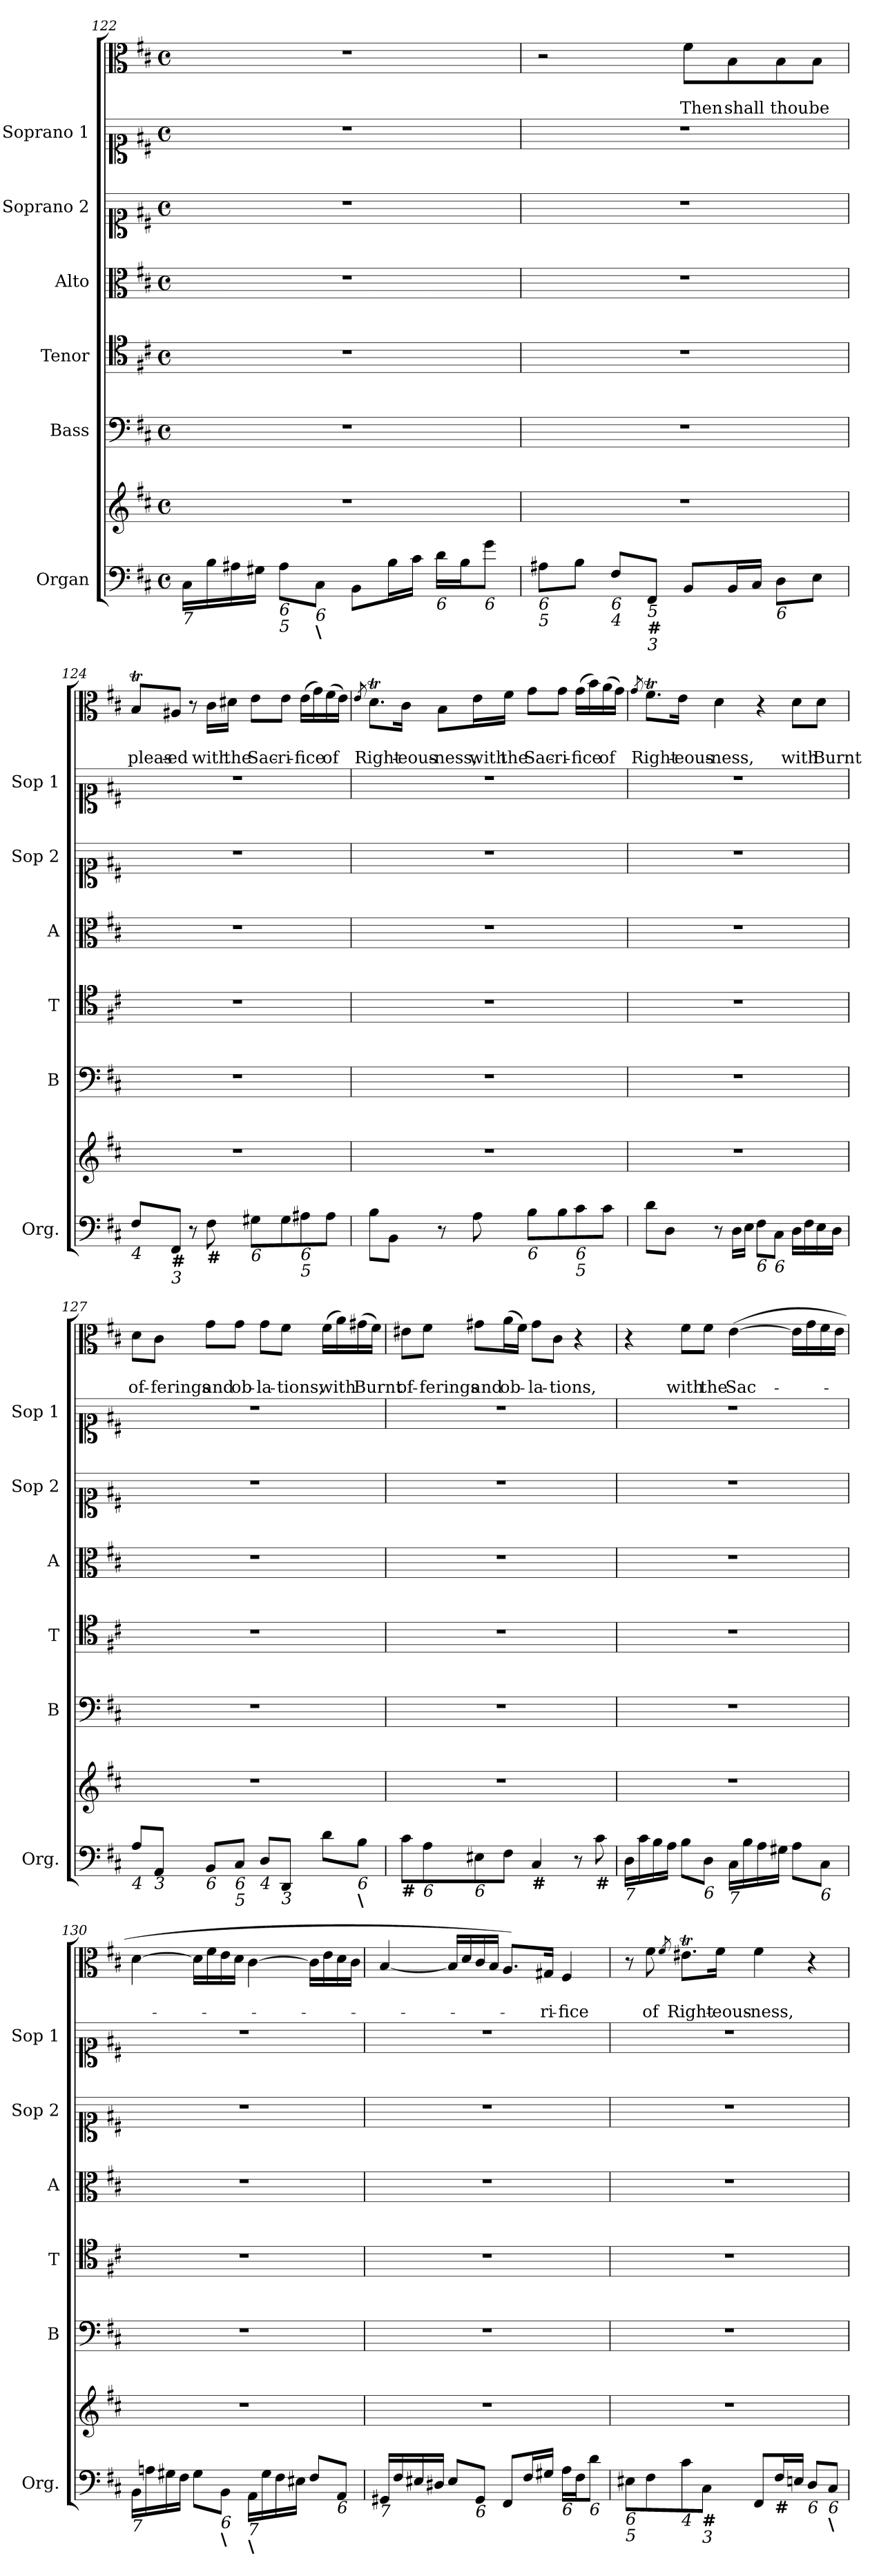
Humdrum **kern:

**kern	**kern	**kern	**kern	**kern	**kern	**kern	**kern	**text	**text
*part7	*part7	*part6	*part5	*part4	*part3	*part2	*part1	*part1	*part1
*staff8	*staff7	*staff6	*staff5	*staff4	*staff3	*staff2	*staff1	*staff1	*staff1
*I"Organ	*	*I"Bass	*I"Tenor	*I"Alto	*I"Soprano 2	*I"Soprano 1	*	*	*
*I'Org.	*	*I'B	*I'T	*I'A	*I'Sop 2	*I'Sop 1	*	*	*
*clefF4	*clefG2	*clefF4	*clefC4	*clefC3	*clefC1	*clefC1	*clefC3	*	*
*k[f#c#]	*k[f#c#]	*k[f#c#]	*k[f#c#]	*k[f#c#]	*k[f#c#]	*k[f#c#]	*k[f#c#]	*	*
*b:	*b:	*b:	*b:	*b:	*b:	*b:	*b:	*	*
*M4/4	*M4/4	*M4/4	*M4/4	*M4/4	*M4/4	*M4/4	*M4/4	*	*
*met(c)	*met(c)	*met(c)	*met(c)	*met(c)	*met(c)	*met(c)	*met(c)	*	*
=122	=122	=122	=122	=122	=122	=122	=122	=122	=122
!LO:TX:b:i:t=7	!	!	!	!	!	!	!	!	!
16C#\LL	1r	1r	1r	1r	1r	1r	1r	.	.
16B\	.	.	.	.	.	.	.	.	.
16A#X\	.	.	.	.	.	.	.	.	.
16G#X\JJ	.	.	.	.	.	.	.	.	.
!LO:TX:b:i:t=6	!	!	!	!	!	!	!	!	!
!LO:TX:b:i:t=5	!	!	!	!	!	!	!	!	!
8A#\L	.	.	.	.	.	.	.	.	.
!LO:TX:b:i:t=6	!	!	!	!	!	!	!	!	!
!LO:TX:b:B:t=\	!	!	!	!	!	!	!	!	!
8C#\J	.	.	.	.	.	.	.	.	.
8BB\L	.	.	.	.	.	.	.	.	.
16B\L	.	.	.	.	.	.	.	.	.
16c#\JJ	.	.	.	.	.	.	.	.	.
!LO:TX:b:i:t=6	!	!	!	!	!	!	!	!	!
16d\LL	.	.	.	.	.	.	.	.	.
16B\J	.	.	.	.	.	.	.	.	.
!LO:TX:b:i:t=6	!	!	!	!	!	!	!	!	!
8g\J	.	.	.	.	.	.	.	.	.
=123	=123	=123	=123	=123	=123	=123	=123	=123	=123
!LO:TX:b:i:t=6	!	!	!	!	!	!	!	!	!
!LO:TX:b:i:t=5	!	!	!	!	!	!	!	!	!
8A#X\L	1r	1r	1r	1r	1r	1r	2r	.	.
8B\J	.	.	.	.	.	.	.	.	.
!LO:TX:b:i:t=6\n4	!	!	!	!	!	!	!	!	!
8F#\L	.	.	.	.	.	.	.	.	.
!LO:TX:b:i:t=5	!	!	!	!	!	!	!	!	!
!LO:TX:b:B:t=#	!	!	!	!	!	!	!	!	!
!LO:TX:b:i:t=3	!	!	!	!	!	!	!	!	!
8FF#/J	.	.	.	.	.	.	.	.	.
!	!	!	!	!	!	!	!	!	!LO:LY:b
8BB/L	.	.	.	.	.	.	8f#\L	.	Then
!	!	!	!	!	!	!	!	!	!LO:LY:b
16BB/L	.	.	.	.	.	.	8B\	.	shall
16C#/JJ	.	.	.	.	.	.	.	.	.
!LO:TX:b:i:t=6	!	!	!	!	!	!	!	!	!
!	!	!	!	!	!	!	!	!	!LO:LY:b
8D\L	.	.	.	.	.	.	8B\	.	thou
!	!	!	!	!	!	!	!	!	!LO:LY:b
8E\J	.	.	.	.	.	.	8B\J	.	be
!!LO:LB:g=z
=124	=124	=124	=124	=124	=124	=124	=124	=124	=124
!LO:TX:b:i:t=4	!	!	!	!	!	!	!	!	!
!	!	!	!	!	!	!	!	!	!LO:LY:b
8F#/L	1r	1r	1r	1r	1r	1r	8BT/L	.	pleas-
!LO:TX:b:B:t=#	!	!	!	!	!	!	!	!	!
!LO:TX:b:i:t=3	!	!	!	!	!	!	!	!	!
!	!	!	!	!	!	!	!	!	!LO:LY:b
8FF#/J	.	.	.	.	.	.	8A#X/J	.	-ed
8r	.	.	.	.	.	.	8r	.	.
!LO:TX:b:B:t=#	!	!	!	!	!	!	!	!	!
!	!	!	!	!	!	!	!	!	!LO:LY:b
8F#\	.	.	.	.	.	.	16c#\LL	.	with
!	!	!	!	!	!	!	!	!	!LO:LY:b
.	.	.	.	.	.	.	16d#X\JJ	.	the
!LO:TX:b:i:t=6	!	!	!	!	!	!	!	!	!
!	!	!	!	!	!	!	!	!	!LO:LY:b
8G#X\L	.	.	.	.	.	.	8e\L	.	Sac-
!	!	!	!	!	!	!	!	!	!LO:LY:b
8G#\	.	.	.	.	.	.	8e\J	.	-ri-
!LO:TX:b:i:t=6	!	!	!	!	!	!	!	!	!
!LO:TX:b:i:t=5	!	!	!	!	!	!	!	!	!
!	!	!	!	!	!	!	!	!	!LO:LY:b
8A#X\	.	.	.	.	.	.	(>16e\LL	.	-fice
.	.	.	.	.	.	.	16g\)	.	.
!	!	!	!	!	!	!	!	!	!LO:LY:b
8A#\J	.	.	.	.	.	.	(>16f#\	.	of
.	.	.	.	.	.	.	16e\JJ)	.	.
=125	=125	=125	=125	=125	=125	=125	=125	=125	=125
.	.	.	.	.	.	.	8qe/	.	.
!	!	!	!	!	!	!	!	!	!LO:LY:b
8B\L	1r	1r	1r	1r	1r	1r	8.dT\L	.	Right-
8BB\J	.	.	.	.	.	.	.	.	.
!	!	!	!	!	!	!	!	!	!LO:LY:b
.	.	.	.	.	.	.	16c#\Jk	.	-eous-
!	!	!	!	!	!	!	!	!	!LO:LY:b
8r	.	.	.	.	.	.	8B\L	.	-ness,
!	!	!	!	!	!	!	!	!	!LO:LY:b
8A\	.	.	.	.	.	.	16e\L	.	with
!	!	!	!	!	!	!	!	!	!LO:LY:b
.	.	.	.	.	.	.	16f#\JJ	.	the
!LO:TX:b:i:t=6	!	!	!	!	!	!	!	!	!
!	!	!	!	!	!	!	!	!	!LO:LY:b
8B\L	.	.	.	.	.	.	8g\L	.	Sac-
!	!	!	!	!	!	!	!	!	!LO:LY:b
8B\	.	.	.	.	.	.	8g\J	.	-ri-
!LO:TX:b:i:t=6	!	!	!	!	!	!	!	!	!
!LO:TX:b:i:t=5	!	!	!	!	!	!	!	!	!
!	!	!	!	!	!	!	!	!	!LO:LY:b
8c#\	.	.	.	.	.	.	(>16g\LL	.	-fice
.	.	.	.	.	.	.	16b\)	.	.
!	!	!	!	!	!	!	!	!	!LO:LY:b
8c#\J	.	.	.	.	.	.	(>16a\	.	of
.	.	.	.	.	.	.	16g\JJ)	.	.
=126	=126	=126	=126	=126	=126	=126	=126	=126	=126
.	.	.	.	.	.	.	8qg/	.	.
!	!	!	!	!	!	!	!	!	!LO:LY:b
8d\L	1r	1r	1r	1r	1r	1r	8.f#t\L	.	Right-
8D\J	.	.	.	.	.	.	.	.	.
!	!	!	!	!	!	!	!	!	!LO:LY:b
.	.	.	.	.	.	.	16e\Jk	.	-eous-
!	!	!	!	!	!	!	!	!	!LO:LY:b
8r	.	.	.	.	.	.	4d\	.	-ness,
16D\LL	.	.	.	.	.	.	.	.	.
16E\JJ	.	.	.	.	.	.	.	.	.
!LO:TX:b:i:t=6	!	!	!	!	!	!	!	!	!
8F#\L	.	.	.	.	.	.	4r	.	.
!LO:TX:b:i:t=6	!	!	!	!	!	!	!	!	!
8C#\J	.	.	.	.	.	.	.	.	.
!	!	!	!	!	!	!	!	!	!LO:LY:b
16D\LL	.	.	.	.	.	.	8d\L	.	with
16F#\	.	.	.	.	.	.	.	.	.
!	!	!	!	!	!	!	!	!	!LO:LY:b
16E\	.	.	.	.	.	.	8d\J	.	Burnt
16D\JJ	.	.	.	.	.	.	.	.	.
!!LO:PB:g=z
=127	=127	=127	=127	=127	=127	=127	=127	=127	=127
!LO:TX:b:i:t=4	!	!	!	!	!	!	!	!	!
!	!	!	!	!	!	!	!	!	!LO:LY:b
8A\L	1r	1r	1r	1r	1r	1r	8d\L	.	of-
!LO:TX:b:i:t=3	!	!	!	!	!	!	!	!	!
!	!	!	!	!	!	!	!	!	!LO:LY:b
8AA/J	.	.	.	.	.	.	8c#\J	.	-ferings
!LO:TX:b:i:t=6	!	!	!	!	!	!	!	!	!
!	!	!	!	!	!	!	!	!	!LO:LY:b
8BB/L	.	.	.	.	.	.	8g\L	.	and
!LO:TX:b:i:t=6	!	!	!	!	!	!	!	!	!
!LO:TX:b:i:t=5	!	!	!	!	!	!	!	!	!
!	!	!	!	!	!	!	!	!	!LO:LY:b
8C#/J	.	.	.	.	.	.	8g\J	.	ob-
!LO:TX:b:i:t=4	!	!	!	!	!	!	!	!	!
!	!	!	!	!	!	!	!	!	!LO:LY:b
8D/L	.	.	.	.	.	.	8g\L	.	-la-
!LO:TX:b:i:t=3	!	!	!	!	!	!	!	!	!
!	!	!	!	!	!	!	!	!	!LO:LY:b
8DD/J	.	.	.	.	.	.	8f#\J	.	-tions,
!	!	!	!	!	!	!	!	!	!LO:LY:b
8d\L	.	.	.	.	.	.	(>16f#\LL	.	with
.	.	.	.	.	.	.	16a\)	.	.
!LO:TX:b:i:t=6	!	!	!	!	!	!	!	!	!
!LO:TX:b:B:t=\	!	!	!	!	!	!	!	!	!
!	!	!	!	!	!	!	!	!	!LO:LY:b
8B\J	.	.	.	.	.	.	(>16g#X\	.	Burnt
.	.	.	.	.	.	.	16f#\JJ)	.	.
=128	=128	=128	=128	=128	=128	=128	=128	=128	=128
!LO:TX:b:B:t=#	!	!	!	!	!	!	!	!	!
!	!	!	!	!	!	!	!	!	!LO:LY:b
8c#\L	1r	1r	1r	1r	1r	1r	8e#X\L	.	of-
!LO:TX:b:i:t=6	!	!	!	!	!	!	!	!	!
!	!	!	!	!	!	!	!	!	!LO:LY:b
8A\	.	.	.	.	.	.	8f#\J	.	-ferings
!LO:TX:b:i:t=6	!	!	!	!	!	!	!	!	!
!	!	!	!	!	!	!	!	!	!LO:LY:b
8E#X\	.	.	.	.	.	.	8g#X\L	.	and
!	!	!	!	!	!	!	!	!	!LO:LY:b
8F#\J	.	.	.	.	.	.	(>16a\L	.	ob-
.	.	.	.	.	.	.	16f#\JJ)	.	.
!LO:TX:b:B:t=#	!	!	!	!	!	!	!	!	!
!	!	!	!	!	!	!	!	!	!LO:LY:b
4C#/	.	.	.	.	.	.	8g#\L	.	-la-
!	!	!	!	!	!	!	!	!	!LO:LY:b
.	.	.	.	.	.	.	8c#\J	.	-tions,
8r	.	.	.	.	.	.	4r	.	.
!LO:TX:b:B:t=#	!	!	!	!	!	!	!	!	!
8c#\	.	.	.	.	.	.	.	.	.
=129	=129	=129	=129	=129	=129	=129	=129	=129	=129
!LO:TX:b:i:t=7	!	!	!	!	!	!	!	!	!
16D\LL	1r	1r	1r	1r	1r	1r	4r	.	.
16c#\	.	.	.	.	.	.	.	.	.
16B\	.	.	.	.	.	.	.	.	.
16A\JJ	.	.	.	.	.	.	.	.	.
!	!	!	!	!	!	!	!	!	!LO:LY:b
8B\L	.	.	.	.	.	.	8f#\L	.	with
!LO:TX:b:i:t=6	!	!	!	!	!	!	!	!	!
!	!	!	!	!	!	!	!	!	!LO:LY:b
8D\J	.	.	.	.	.	.	8f#\J	.	the
!LO:TX:b:i:t=7	!	!	!	!	!	!	!	!	!
!	!	!	!	!	!	!	!	!	!LO:LY:b
16C#\LL	.	.	.	.	.	.	(>[4e\	.	Sac-
16B\	.	.	.	.	.	.	.	.	.
16A\	.	.	.	.	.	.	.	.	.
16G#X\JJ	.	.	.	.	.	.	.	.	.
8A\L	.	.	.	.	.	.	16e\LL]	.	.
.	.	.	.	.	.	.	16g\	.	.
!LO:TX:b:i:t=6	!	!	!	!	!	!	!	!	!
8C#\J	.	.	.	.	.	.	16f#\	.	.
.	.	.	.	.	.	.	16e\JJ	.	.
!!LO:LB:g=z
=130	=130	=130	=130	=130	=130	=130	=130	=130	=130
!LO:TX:b:i:t=7	!	!	!	!	!	!	!	!	!
16BB\LL	1r	1r	1r	1r	1r	1r	[4d\	.	.
16An\	.	.	.	.	.	.	.	.	.
16G#X\	.	.	.	.	.	.	.	.	.
16F#\JJ	.	.	.	.	.	.	.	.	.
8G#\L	.	.	.	.	.	.	16d\LL]	.	.
.	.	.	.	.	.	.	16f#\	.	.
!LO:TX:b:i:t=6	!	!	!	!	!	!	!	!	!
!LO:TX:b:B:t=\	!	!	!	!	!	!	!	!	!
8BB\J	.	.	.	.	.	.	16e\	.	.
.	.	.	.	.	.	.	16d\JJ	.	.
!LO:TX:b:i:t=7	!	!	!	!	!	!	!	!	!
!LO:TX:b:B:t=\	!	!	!	!	!	!	!	!	!
16AA\LL	.	.	.	.	.	.	[4c#\	.	.
16G#\	.	.	.	.	.	.	.	.	.
16F#\	.	.	.	.	.	.	.	.	.
16E#X\JJ	.	.	.	.	.	.	.	.	.
8F#/L	.	.	.	.	.	.	16c#\LL]	.	.
.	.	.	.	.	.	.	16e\	.	.
!LO:TX:b:i:t=6	!	!	!	!	!	!	!	!	!
8AA/J	.	.	.	.	.	.	16d\	.	.
.	.	.	.	.	.	.	16c#\JJ	.	.
=131	=131	=131	=131	=131	=131	=131	=131	=131	=131
!LO:TX:b:i:t=7	!	!	!	!	!	!	!	!	!
16GG#X/LL	1r	1r	1r	1r	1r	1r	[4B/	.	.
16F#/	.	.	.	.	.	.	.	.	.
16E#X/	.	.	.	.	.	.	.	.	.
16D#X/JJ	.	.	.	.	.	.	.	.	.
8E#/L	.	.	.	.	.	.	16B/LL]	.	.
.	.	.	.	.	.	.	16d/	.	.
!LO:TX:b:i:t=6	!	!	!	!	!	!	!	!	!
8GG#/J	.	.	.	.	.	.	16c#/	.	.
.	.	.	.	.	.	.	16B/JJ	.	.
8FF#/L	.	.	.	.	.	.	8.A/L)	.	.
16F#/L	.	.	.	.	.	.	.	.	.
!	!	!	!	!	!	!	!	!	!LO:LY:b
16G#X/JJ	.	.	.	.	.	.	16G#X/Jk	.	-ri-
!LO:TX:b:i:t=6	!	!	!	!	!	!	!	!	!
!	!	!	!	!	!	!	!	!	!LO:LY:b
16A\LL	.	.	.	.	.	.	4F#/	.	-fice
16F#\J	.	.	.	.	.	.	.	.	.
!LO:TX:b:i:t=6	!	!	!	!	!	!	!	!	!
8d\J	.	.	.	.	.	.	.	.	.
=132	=132	=132	=132	=132	=132	=132	=132	=132	=132
!LO:TX:b:i:t=6	!	!	!	!	!	!	!	!	!
!LO:TX:b:i:t=5	!	!	!	!	!	!	!	!	!
8E#X\L	1r	1r	1r	1r	1r	1r	8r	.	.
!	!	!	!	!	!	!	!	!	!LO:LY:b
8F#\	.	.	.	.	.	.	8f#\	.	of
.	.	.	.	.	.	.	8qf#/	.	.
!LO:TX:b:i:t=4	!	!	!	!	!	!	!	!	!
!	!	!	!	!	!	!	!	!	!LO:LY:b
8c#\	.	.	.	.	.	.	8.e#Xt\L	.	Right-
!LO:TX:b:B:t=#	!	!	!	!	!	!	!	!	!
!LO:TX:b:i:t=3	!	!	!	!	!	!	!	!	!
8C#\J	.	.	.	.	.	.	.	.	.
!	!	!	!	!	!	!	!	!	!LO:LY:b
.	.	.	.	.	.	.	16f#\Jk	.	-eous-
!	!	!	!	!	!	!	!	!	!LO:LY:b
8FF#/L	.	.	.	.	.	.	4f#\	.	-ness,
!LO:TX:b:B:t=#	!	!	!	!	!	!	!	!	!
16F#/L	.	.	.	.	.	.	.	.	.
16En/JJ	.	.	.	.	.	.	.	.	.
!LO:TX:b:i:t=6	!	!	!	!	!	!	!	!	!
8D/L	.	.	.	.	.	.	4r	.	.
!LO:TX:b:i:t=6	!	!	!	!	!	!	!	!	!
!LO:TX:b:B:t=\	!	!	!	!	!	!	!	!	!
8C#/J	.	.	.	.	.	.	.	.	.
=	=	=	=	=	=	=	=	=	=
*-	*-	*-	*-	*-	*-	*-	*-	*-	*-
